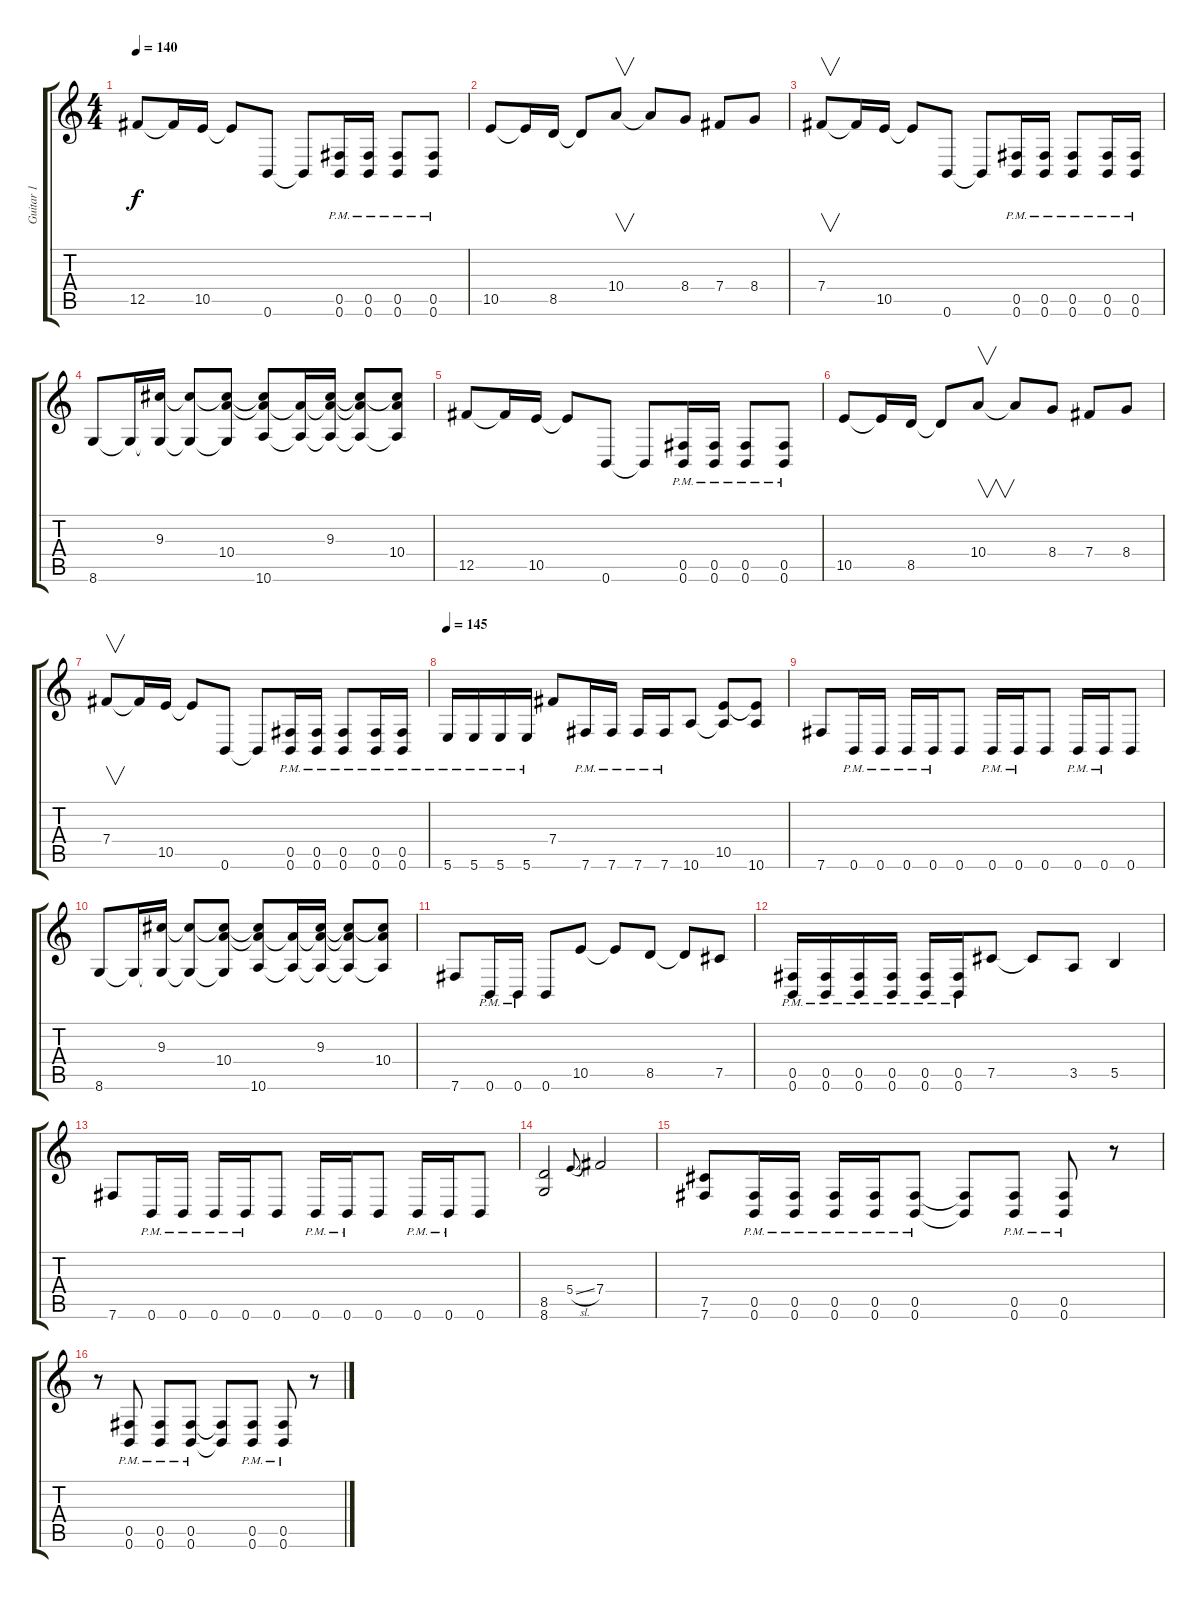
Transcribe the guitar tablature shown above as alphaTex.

\track ("Guitar 1" "Guitar 1") {instrument distortionguitar}
\staff {score tabs}
\tuning (Db4 Ab3 E3 B2 Gb2 B1) {hide}
\ts (4 4)
\tempo 140
\clef g2
\ks c
12.5.8{dy f balance 0 instrument distortionguitar} 12.5{t}.16 10.5.16 10.5{t}.8 0.6.8 0.6{t}.8 (0.5{pm} 0.6{pm}).16 (0.5{pm} 0.6{pm}).16 (0.5{pm} 0.6{pm}).8 (0.5{pm} 0.6{pm}).8 |
10.5.8 10.5{t}.16 8.5.16 8.5{t}.8 10.4.8{v} 10.4{t}.8 8.4.8 7.4.8 8.4.8 |
7.4.8{v} 7.4{t}.16 10.5.16 10.5{t}.8 0.6.8 0.6{t}.8 (0.5{pm} 0.6{pm}).16 (0.5{pm} 0.6{pm}).16 (0.5{pm} 0.6{pm}).8 (0.5{pm} 0.6{pm}).16 (0.5{pm} 0.6{pm}).16 |
8.6.8 8.6{t}.16 (9.3 8.6{t}).16 (9.3{t} 8.6{t}).8 (9.3{t} 10.4 8.6{t}).8 (9.3{t} 10.4{t} 10.6).8 (10.4{t} 10.6{t}).16 (9.3 10.4{t} 10.6{t}).16 (9.3{t} 10.4{t} 10.6{t}).8 (9.3{t} 10.4 10.6{t}).8 |
12.5.8 12.5{t}.16 10.5.16 10.5{t}.8 0.6.8 0.6{t}.8 (0.5{pm} 0.6{pm}).16 (0.5{pm} 0.6{pm}).16 (0.5{pm} 0.6{pm}).8 (0.5{pm} 0.6{pm}).8 |
10.5.8 10.5{t}.16 8.5.16 8.5{t}.8 10.4.8{v} 10.4{t}.8 8.4.8 7.4.8 8.4.8 |
7.4.8{v} 7.4{t}.16 10.5.16 10.5{t}.8 0.6.8 0.6{t}.8 (0.5{pm} 0.6{pm}).16 (0.5{pm} 0.6{pm}).16 (0.5{pm} 0.6{pm}).8 (0.5{pm} 0.6{pm}).16 (0.5{pm} 0.6{pm}).16 |
\tempo 145
5.6{pm}.16 5.6{pm}.16 5.6{pm}.16 5.6{pm}.16 7.4.8 7.6{pm}.16 7.6{pm}.16 7.6{pm}.16 7.6{pm}.16 10.6.8 (10.5 10.6{t}).8 (10.5{t} 10.6).8 |
7.6.8 0.6{pm}.16 0.6{pm}.16 0.6{pm}.16 0.6{pm}.16 0.6.8 0.6{pm}.16 0.6{pm}.16 0.6.8 0.6{pm}.16 0.6{pm}.16 0.6.8 |
8.6.8 8.6{t}.16 (9.3 8.6{t}).16 (9.3{t} 8.6{t}).8 (9.3{t} 10.4 8.6{t}).8 (9.3{t} 10.4{t} 10.6).8 (10.4{t} 10.6{t}).16 (9.3 10.4{t} 10.6{t}).16 (9.3{t} 10.4{t} 10.6{t}).8 (9.3{t} 10.4 10.6{t}).8 |
7.6.8 0.6{pm}.16 0.6{pm}.16 0.6.8 10.5.8 10.5{t}.8 8.5.8 8.5{t}.8 7.5.8 |
(0.5{pm} 0.6{pm}).16 (0.5{pm} 0.6{pm}).16 (0.5{pm} 0.6{pm}).16 (0.5{pm} 0.6{pm}).16 (0.5{pm} 0.6{pm}).16 (0.5{pm} 0.6{pm}).16 7.5.8 7.5{t}.8 3.5.8 5.5.4 |
7.6.8 0.6{pm}.16 0.6{pm}.16 0.6{pm}.16 0.6{pm}.16 0.6.8 0.6{pm}.16 0.6{pm}.16 0.6.8 0.6{pm}.16 0.6{pm}.16 0.6.8 |
(8.5 8.6).2 5.4{sl}.8{gr onbeat} 7.4.2 |
(7.5 7.6).8 (0.5{pm} 0.6{pm}).16 (0.5{pm} 0.6{pm}).16 (0.5{pm} 0.6{pm}).16 (0.5{pm} 0.6{pm}).16 (0.5{pm} 0.6{pm}).8 (0.5{t} 0.6{t}).8 (0.5{pm} 0.6{pm}).8 (0.5{pm} 0.6{pm}).8 r.8 |
r.8 (0.5{pm} 0.6{pm}).8 (0.5{pm} 0.6{pm}).8 (0.5{pm} 0.6{pm}).8 (0.5{t} 0.6{t}).8 (0.5{pm} 0.6{pm}).8 (0.5{pm} 0.6{pm}).8 r.8
